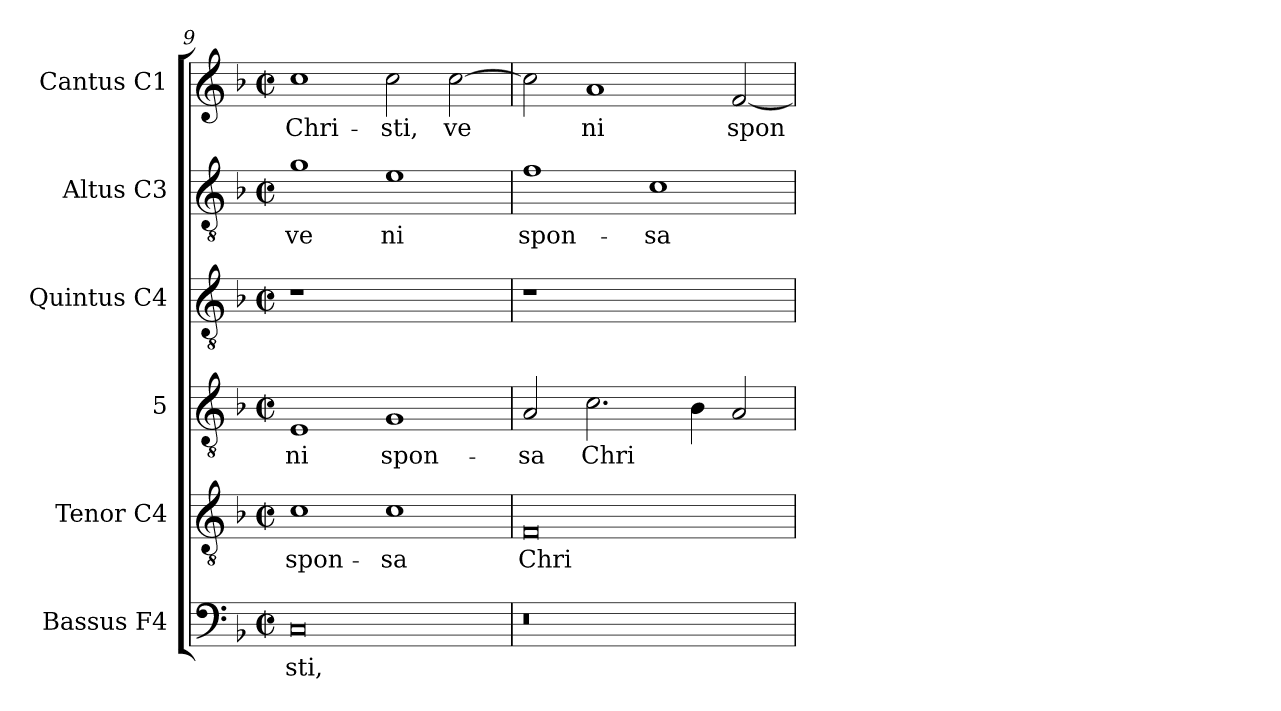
**kern	**text	**kern	**text	**kern	**text	**kern	**kern	**text	**kern	**text
*part6	*part6	*part5	*part5	*part4	*part4	*part3	*part2	*part2	*part1	*part1
*staff6	*staff6	*staff5	*staff5	*staff4	*staff4	*staff3	*staff2	*staff2	*staff1	*staff1
*I"Bassus  F4	*	*I"Tenor  C4	*	*I"5	*	*I"Quintus  C4	*I"Altus  C3	*	*I"Cantus  C1	*
*I'B	*	*I'T	*	*	*	*	*I'A	*	*I'C	*
*clefF4	*	*clefGv2	*	*clefGv2	*	*clefGv2	*clefGv2	*	*clefG2	*
*k[b-]	*	*k[b-]	*	*k[b-]	*	*k[b-]	*k[b-]	*	*k[b-]	*
*F:	*	*F:	*	*F:	*	*F:	*F:	*	*F:	*
*M2/2	*	*M2/2	*	*M2/2	*	*M2/2	*M2/2	*	*M2/2	*
*met(c|)	*	*met(c|)	*	*met(c|)	*	*met(c|)	*met(c|)	*	*met(c|)	*
=9	=9	=9	=9	=9	=9	=9	=9	=9	=9	=9
!	!LO:LY:b:cj	!	!LO:LY:b:cj	!	!LO:LY:b:cj	!	!	!LO:LY:b:cj	!	!LO:LY:b:cj
0C	-sti,	1c	spon-	1E	-ni	1r	1g	ve	1cc	Chri-
!	!	!	!LO:LY:b:cj	!	!LO:LY:b:cj	!	!	!LO:LY:b:cj	!	!LO:LY:b:cj
.	.	1c	-sa	1G	spon-	1ryy	1e	ni	2cc\	-sti,
!	!	!	!	!	!	!	!	!	!	!LO:LY:b:cj
.	.	.	.	.	.	.	.	.	[>2cc\	ve
=10	=10	=10	=10	=10	=10	=10	=10	=10	=10	=10
!	!	!	!LO:LY:b:cj	!	!LO:LY:b:cj	!	!	!LO:LY:b:cj	!	!LO:LY:b:cj
0r	.	0F	Chri-	2A/	-sa	1r	1f	spon-	2cc\]	.
!	!	!	!	!	!LO:LY:b:cj	!	!	!	!	!LO:LY:b:cj
.	.	.	.	2.c\	Chri-	.	.	.	1a	ni
!	!	!	!	!	!	!	!	!LO:LY:b:cj	!	!
.	.	.	.	.	.	1ryy	1c	-sa	.	.
!	!	!	!	!	!LO:LY:b:cj	!	!	!	!	!
.	.	.	.	4B-\	--	.	.	.	.	.
!	!	!	!	!	!LO:LY:b:cj	!	!	!	!	!LO:LY:b:cj
.	.	.	.	2A/	--	.	.	.	[<2f/	spon-
=	=	=	=	=	=	=	=	=	=	=
*-	*-	*-	*-	*-	*-	*-	*-	*-	*-	*-
